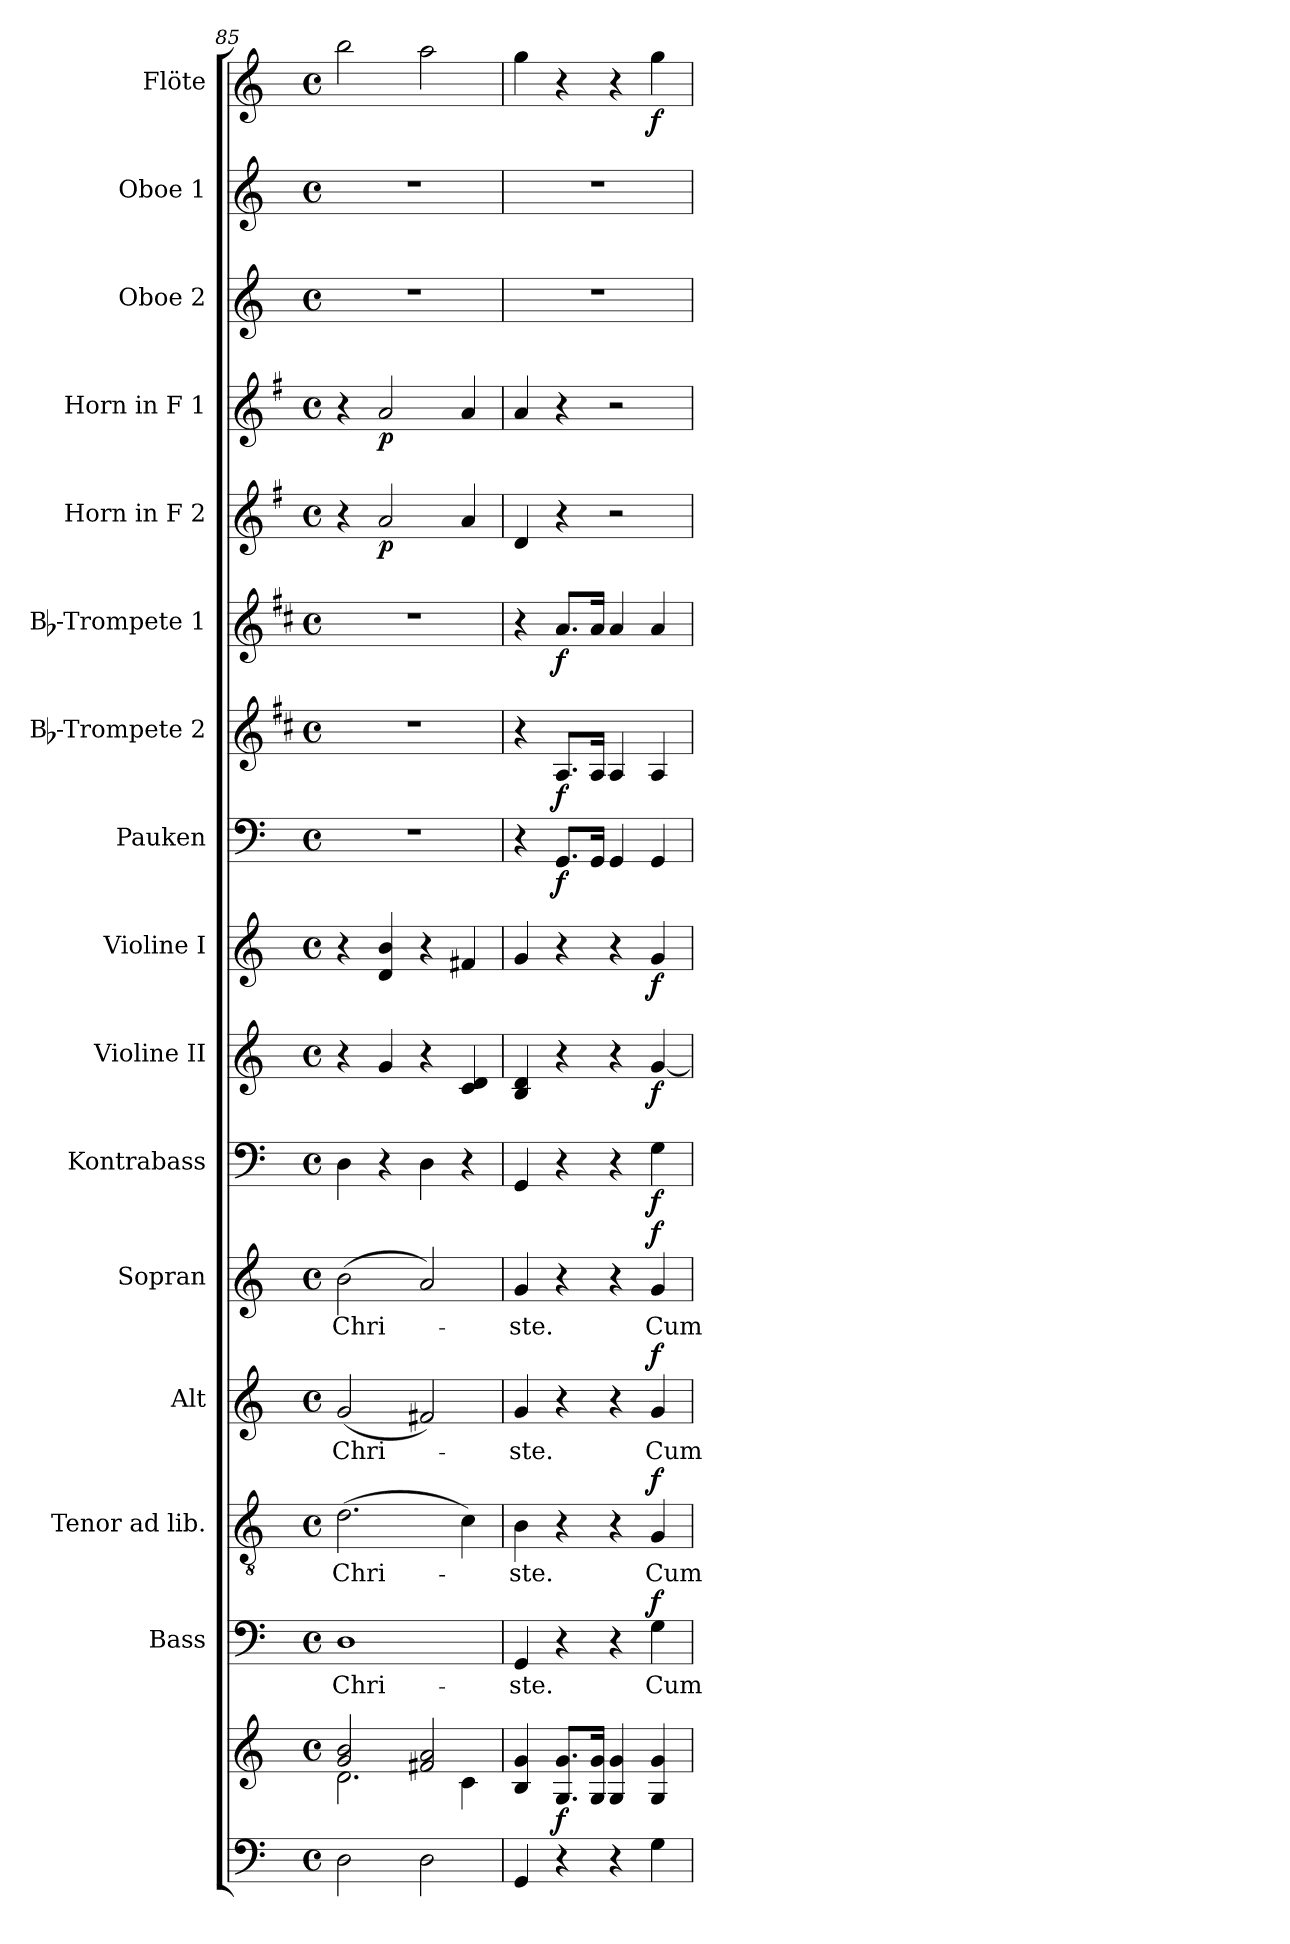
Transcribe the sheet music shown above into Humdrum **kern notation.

**kern	**kern	**dynam	**kern	**text	**dynam	**kern	**text	**dynam	**kern	**text	**dynam	**kern	**text	**dynam	**kern	**dynam	**kern	**dynam	**kern	**dynam	**kern	**dynam	**kern	**dynam	**kern	**dynam	**kern	**dynam	**kern	**dynam	**kern	**kern	**kern	**dynam
*part16	*part16	*part16	*part15	*part15	*part15	*part14	*part14	*part14	*part13	*part13	*part13	*part12	*part12	*part12	*part11	*part11	*part10	*part10	*part9	*part9	*part8	*part8	*part7	*part7	*part6	*part6	*part5	*part5	*part4	*part4	*part3	*part2	*part1	*part1
*staff17	*staff16	*staff16/17	*staff15	*staff15	*staff15	*staff14	*staff14	*staff14	*staff13	*staff13	*staff13	*staff12	*staff12	*staff12	*staff11	*staff11	*staff10	*staff10	*staff9	*staff9	*staff8	*staff8	*staff7	*staff7	*staff6	*staff6	*staff5	*staff5	*staff4	*staff4	*staff3	*staff2	*staff1	*staff1
*	*	*	*I"Bass	*	*	*I"Tenor ad lib.	*	*	*I"Alt	*	*	*I"Sopran	*	*	*I"Kontrabass	*	*I"Violine II	*	*I"Violine I	*	*I"Pauken	*	*I"Bb-Trompete 2	*	*I"Bb-Trompete 1	*	*I"Horn in F 2	*	*I"Horn in F 1	*	*I"Oboe 2	*I"Oboe 1	*I"Flöte	*
*	*	*	*I'B.	*	*	*I'T.	*	*	*I'A.	*	*	*I'S.	*	*	*I'Kb.	*	*I'Vl. II	*	*I'Vl. I	*	*I'Pk.	*	*I'Bb Trp. 2	*	*I'Bb Trp. 1	*	*	*	*	*	*I'Ob. 2	*I'Ob. 1	*I'Fl.	*
*clefF4	*clefG2	*	*clefF4	*	*	*clefGv2	*	*	*clefG2	*	*	*clefG2	*	*	*clefF4	*	*clefG2	*	*clefG2	*	*clefF4	*	*clefG2	*	*clefG2	*	*clefG2	*	*clefG2	*	*clefG2	*clefG2	*clefG2	*
*	*	*	*	*	*	*	*	*	*	*	*	*	*	*	*ITrd7c12	*	*	*	*	*	*	*	*ITrd1c2	*	*ITrd1c2	*	*ITrd4c7	*	*ITrd4c7	*	*	*	*	*
*k[]	*k[]	*	*k[]	*	*	*k[]	*	*	*k[]	*	*	*k[]	*	*	*k[]	*	*k[]	*	*k[]	*	*k[]	*	*k[]	*	*k[]	*	*k[]	*	*k[]	*	*k[]	*k[]	*k[]	*
*C:	*C:	*	*C:	*	*	*C:	*	*	*C:	*	*	*C:	*	*	*C:	*	*C:	*	*C:	*	*C:	*	*C:	*	*C:	*	*C:	*	*C:	*	*C:	*C:	*C:	*
*M4/4	*M4/4	*	*M4/4	*	*	*M4/4	*	*	*M4/4	*	*	*M4/4	*	*	*M4/4	*	*M4/4	*	*M4/4	*	*M4/4	*	*M4/4	*	*M4/4	*	*M4/4	*	*M4/4	*	*M4/4	*M4/4	*M4/4	*
*met(c)	*met(c)	*	*met(c)	*	*	*met(c)	*	*	*met(c)	*	*	*met(c)	*	*	*met(c)	*	*met(c)	*	*met(c)	*	*met(c)	*	*met(c)	*	*met(c)	*	*met(c)	*	*met(c)	*	*met(c)	*met(c)	*met(c)	*
=85	=85	=85	=85	=85	=85	=85	=85	=85	=85	=85	=85	=85	=85	=85	=85	=85	=85	=85	=85	=85	=85	=85	=85	=85	=85	=85	=85	=85	=85	=85	=85	=85	=85	=85
*	*^	*	*	*	*	*	*	*	*	*	*	*	*	*	*	*	*	*	*	*	*	*	*	*	*	*	*	*	*	*	*	*	*	*
!	!	!	!	!	!LO:LY:b	!	!	!LO:LY:b	!	!	!LO:LY:b	!	!	!LO:LY:b	!	!	!	!	!	!	!	!	!	!	!	!	!	!	!	!	!	!	!	!	!
2D\	2g/ 2b/	2.d\	.	1D	Chri-	.	(>2.d\	Chri-	.	(<2g/	Chri-	.	(>2b\	Chri-	.	4DD\	.	4r	.	4r	.	1r	.	1r	.	1r	.	4r	.	4r	.	1r	1r	2bb\	.
!	!	!	!	!	!	!	!	!	!	!	!	!	!	!	!	!	!	!	!	!	!	!	!	!	!	!	!	!	!LO:DY:b	!	!LO:DY:b	!	!	!	!
.	.	.	.	.	.	.	.	.	.	.	.	.	.	.	.	4r	.	4g/	.	4d/ 4b/	.	.	.	.	.	.	.	2d/	p	2d/	p	.	.	.	.
2D\	2f#X/ 2a/	.	.	.	.	.	.	.	.	2f#X/)	.	.	2a/)	.	.	4DD\	.	4r	.	4r	.	.	.	.	.	.	.	.	.	.	.	.	.	2aa\	.
.	.	4c\	.	.	.	.	4c\)	.	.	.	.	.	.	.	.	4r	.	4c/ 4d/	.	4f#X/	.	.	.	.	.	.	.	4d/	.	4d/	.	.	.	.	.
=86	=86	=86	=86	=86	=86	=86	=86	=86	=86	=86	=86	=86	=86	=86	=86	=86	=86	=86	=86	=86	=86	=86	=86	=86	=86	=86	=86	=86	=86	=86	=86	=86	=86	=86	=86
!	!	!	!	!	!LO:LY:b	!	!	!LO:LY:b	!	!	!LO:LY:b	!	!	!LO:LY:b	!	!	!	!	!	!	!	!	!	!	!	!	!	!	!	!	!	!	!	!	!
*	*v	*v	*	*	*	*	*	*	*	*	*	*	*	*	*	*	*	*	*	*	*	*	*	*	*	*	*	*	*	*	*	*	*	*	*
4GG/	4B/ 4g/	.	4GG/	-ste.	.	4B\	-ste.	.	4g/	-ste.	.	4g/	-ste.	.	4GGG/	.	4B/ 4d/	.	4g/	.	4r	.	4r	.	4r	.	4G/	.	4d/	.	1r	1r	4gg\	.
!	!	!LO:DY:b	!	!	!	!	!	!	!	!	!	!	!	!	!	!	!	!	!	!	!	!LO:DY:b	!	!LO:DY:b	!	!LO:DY:b	!	!	!	!	!	!	!	!
4r	8.G/ 8.g/L	f	4r	.	.	4r	.	.	4r	.	.	4r	.	.	4r	.	4r	.	4r	.	8.GG/L	f	8.G/L	f	8.g/L	f	4r	.	4r	.	.	.	4r	.
.	16G/ 16g/Jk	.	.	.	.	.	.	.	.	.	.	.	.	.	.	.	.	.	.	.	16GG/Jk	.	16G/Jk	.	16g/Jk	.	.	.	.	.	.	.	.	.
4r	4G/ 4g/	.	4r	.	.	4r	.	.	4r	.	.	4r	.	.	4r	.	4r	.	4r	.	4GG/	.	4G/	.	4g/	.	2r	.	2r	.	.	.	4r	.
!	!	!	!	!LO:LY:b	!LO:DY:a	!	!LO:LY:b	!LO:DY:a	!	!LO:LY:b	!LO:DY:a	!	!LO:LY:b	!LO:DY:a	!	!LO:DY:b	!	!LO:DY:b	!	!LO:DY:b	!	!	!	!	!	!	!	!	!	!	!	!	!	!LO:DY:b
4G\	4G/ 4g/	.	4G\	Cum	f	4G/	Cum	f	4g/	Cum	f	4g/	Cum	f	4GG\	f	[4g/	f	4g/	f	4GG/	.	4G/	.	4g/	.	.	.	.	.	.	.	4gg\	f
=	=	=	=	=	=	=	=	=	=	=	=	=	=	=	=	=	=	=	=	=	=	=	=	=	=	=	=	=	=	=	=	=	=	=
*-	*-	*-	*-	*-	*-	*-	*-	*-	*-	*-	*-	*-	*-	*-	*-	*-	*-	*-	*-	*-	*-	*-	*-	*-	*-	*-	*-	*-	*-	*-	*-	*-	*-	*-
